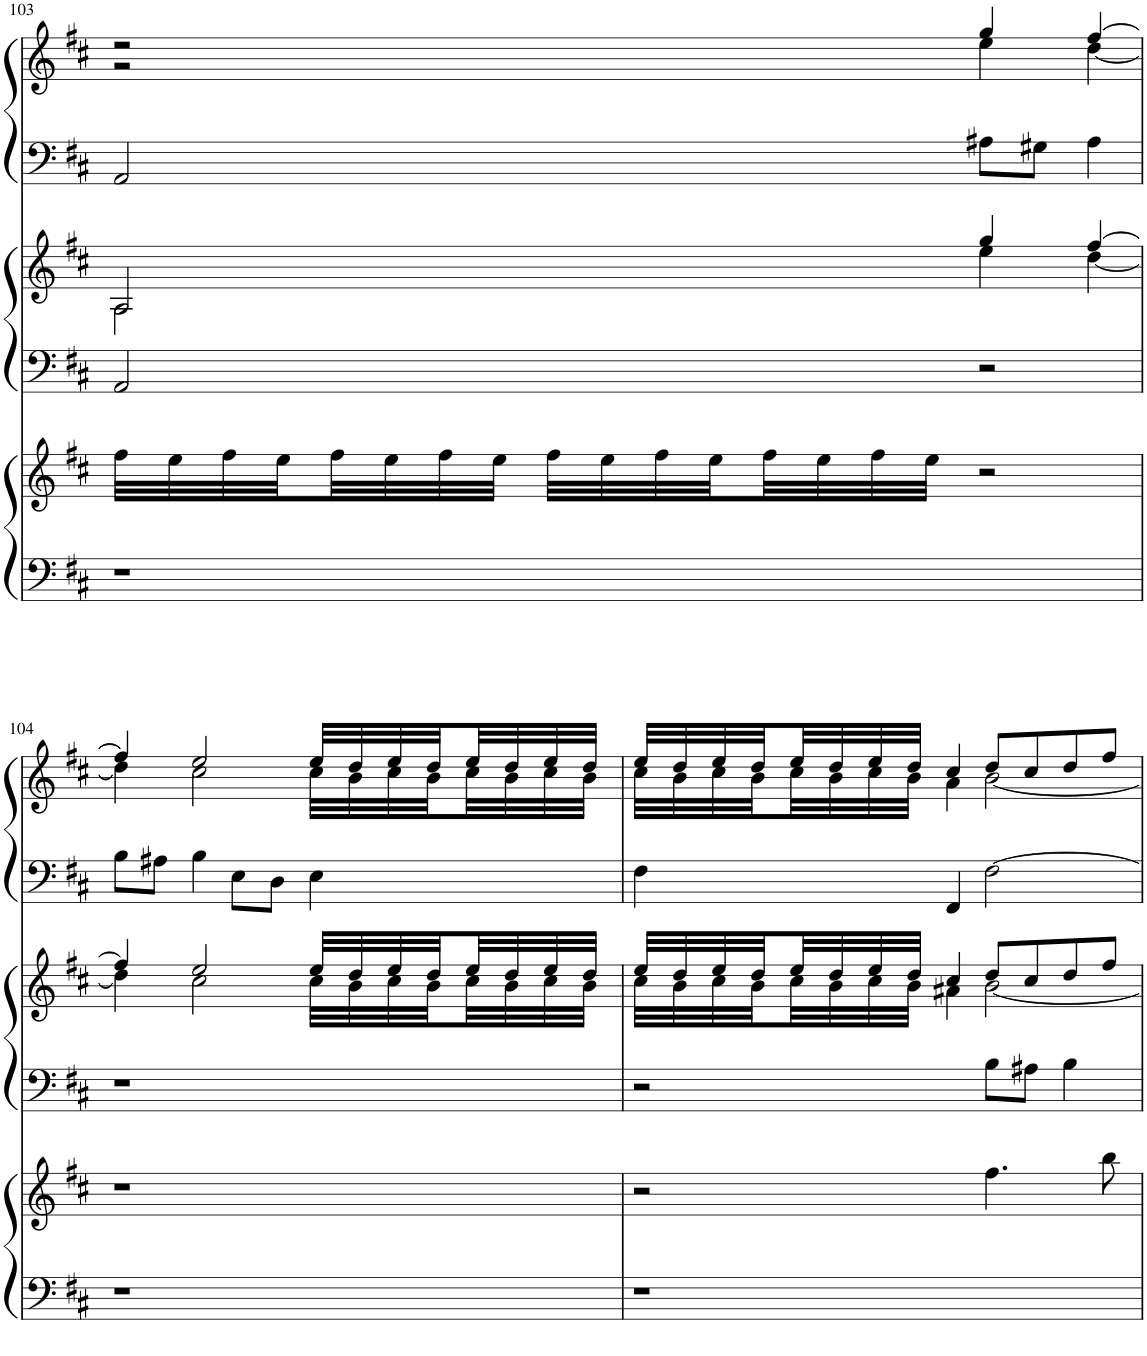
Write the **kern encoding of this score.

**kern	**kern	**kern	**kern	**kern	**kern
*part3	*part3	*part2	*part2	*part1	*part1
*staff6	*staff5	*staff4	*staff3	*staff2	*staff1
*I"Harpsichord 3	*	*I"Harpsichord 2	*	*I"Harpsichord 1	*
*I'Hp	*	*I'Hp	*	*I'Hp	*
!!LO:PB:g=z
*clefF4	*clefG2	*clefF4	*clefG2	*clefF4	*clefG2
*k[f#c#]	*k[f#c#]	*k[f#c#]	*k[f#c#]	*k[f#c#]	*k[f#c#]
*M4/4	*M4/4	*M4/4	*M4/4	*M4/4	*M4/4
=103	=103	=103	=103	=103	=103
*	*	*	*^	*	*^
1r	32ff#\LLL	2AA/	2A/	2A\	2AA/	2r	2r
.	32ee\	.	.	.	.	.	.
.	32ff#\	.	.	.	.	.	.
.	32ee\	.	.	.	.	.	.
.	32ff#\	.	.	.	.	.	.
.	32ee\	.	.	.	.	.	.
.	32ff#\	.	.	.	.	.	.
.	32ee\JJJ	.	.	.	.	.	.
.	32ff#\LLL	.	.	.	.	.	.
.	32ee\	.	.	.	.	.	.
.	32ff#\	.	.	.	.	.	.
.	32ee\	.	.	.	.	.	.
.	32ff#\	.	.	.	.	.	.
.	32ee\	.	.	.	.	.	.
.	32ff#\	.	.	.	.	.	.
.	32ee\JJJ	.	.	.	.	.	.
.	2r	2r	4gg/	4ee\	8A#X\L	4gg/	4ee\
.	.	.	.	.	8G#X\J	.	.
.	.	.	[4ff#/	[4dd\	4A#\	[4ff#/	[4dd\
!!LO:LB:g=z	!!
=104	=104	=104	=104	=104	=104	=104	=104
1r	1r	1r	4ff#/]	4dd\]	8B\L	4ff#/]	4dd\]
.	.	.	.	.	8A#X\J	.	.
.	.	.	2ee/	2cc#\	4B\	2ee/	2cc#\
.	.	.	.	.	8E\L	.	.
.	.	.	.	.	8D\J	.	.
.	.	.	32ee/LLL	32cc#\LLL	4E\	32ee/LLL	32cc#\LLL
.	.	.	32dd/	32b\	.	32dd/	32b\
.	.	.	32ee/	32cc#\	.	32ee/	32cc#\
.	.	.	32dd/	32b\	.	32dd/	32b\
.	.	.	32ee/	32cc#\	.	32ee/	32cc#\
.	.	.	32dd/	32b\	.	32dd/	32b\
.	.	.	32ee/	32cc#\	.	32ee/	32cc#\
.	.	.	32dd/JJJ	32b\JJJ	.	32dd/JJJ	32b\JJJ
=105	=105	=105	=105	=105	=105	=105	=105
1r	2r	2r	32ee/LLL	32cc#\LLL	4F#\	32ee/LLL	32cc#\LLL
.	.	.	32dd/	32b\	.	32dd/	32b\
.	.	.	32ee/	32cc#\	.	32ee/	32cc#\
.	.	.	32dd/	32b\	.	32dd/	32b\
.	.	.	32ee/	32cc#\	.	32ee/	32cc#\
.	.	.	32dd/	32b\	.	32dd/	32b\
.	.	.	32ee/	32cc#\	.	32ee/	32cc#\
.	.	.	32dd/JJJ	32b\JJJ	.	32dd/JJJ	32b\JJJ
.	.	.	4cc#/	4a#X\	4FF#/	4cc#/	4a\
.	4.ff#\	8B\L	8dd/L	[2b\	[2F#\	8dd/L	[2b\
.	.	8A#X\J	8cc#/	.	.	8cc#/	.
.	.	4B\	8dd/	.	.	8dd/	.
.	8bb\	.	8ff#/J	.	.	8ff#/J	.
*	*	*	*v	*v	*	*v	*v
=	=	=	=	=	=
*-	*-	*-	*-	*-	*-
